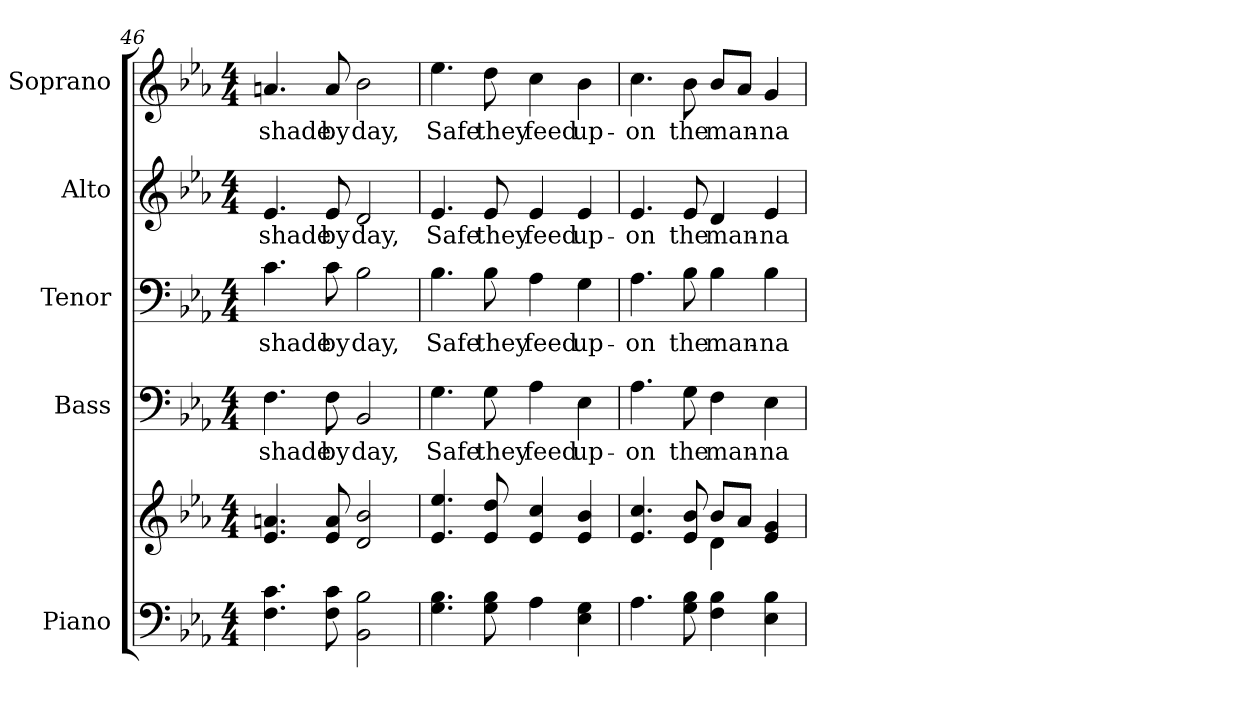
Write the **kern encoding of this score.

**kern	**kern	**kern	**text	**kern	**text	**kern	**text	**kern	**text
*part5	*part5	*part4	*part4	*part3	*part3	*part2	*part2	*part1	*part1
*staff6	*staff5	*staff4	*staff4	*staff3	*staff3	*staff2	*staff2	*staff1	*staff1
*I"Piano	*	*I"Bass	*	*I"Tenor	*	*I"Alto	*	*I"Soprano	*
*I'Pno.	*	*I'B.	*	*I'T.	*	*I'A.	*	*I'S.	*
*clefF4	*clefG2	*clefF4	*	*clefF4	*	*clefG2	*	*clefG2	*
*k[b-e-a-]	*k[b-e-a-]	*k[b-e-a-]	*	*k[b-e-a-]	*	*k[b-e-a-]	*	*k[b-e-a-]	*
*E-:	*E-:	*E-:	*	*E-:	*	*E-:	*	*E-:	*
*M4/4	*M4/4	*M4/4	*	*M4/4	*	*M4/4	*	*M4/4	*
=46	=46	=46	=46	=46	=46	=46	=46	=46	=46
!	!	!	!LO:LY:b:color=#000000	!	!	!	!	!	!
!	!	!	!	!	!LO:LY:b:color=#000000	!	!	!	!
!	!	!	!	!	!	!	!LO:LY:b:color=#000000	!	!
!	!	!	!	!	!	!	!	!	!LO:LY:b:color=#000000
4.Fi\ 4.ci	4.e-i/ 4.ani	4.Fi\	shade	4.ci\	shade	4.e-i/	shade	4.ani/	shade
!	!	!	!LO:LY:b:color=#000000	!	!	!	!	!	!
!	!	!	!	!	!LO:LY:b:color=#000000	!	!	!	!
!	!	!	!	!	!	!	!LO:LY:b:color=#000000	!	!
!	!	!	!	!	!	!	!	!	!LO:LY:b:color=#000000
8Fi\ 8ci	8e-i/ 8ai	8Fi\	by	8ci\	by	8e-i/	by	8ai/	by
!	!	!	!LO:LY:b:color=#000000	!	!	!	!	!	!
!	!	!	!	!	!LO:LY:b:color=#000000	!	!	!	!
!	!	!	!	!	!	!	!LO:LY:b:color=#000000	!	!
!	!	!	!	!	!	!	!	!	!LO:LY:b:color=#000000
2BB-i\ 2B-i	2di/ 2b-i	2BB-i/	day,	2B-i\	day,	2di/	day,	2b-i\	day,
!!LO:PB:g=z
=47	=47	=47	=47	=47	=47	=47	=47	=47	=47
!	!	!	!LO:LY:b:color=#000000	!	!	!	!	!	!
!	!	!	!	!	!LO:LY:b:color=#000000	!	!	!	!
!	!	!	!	!	!	!	!LO:LY:b:color=#000000	!	!
!	!	!	!	!	!	!	!	!	!LO:LY:b:color=#000000
4.Gi\ 4.B-i	4.e-i/ 4.ee-i	4.Gi\	Safe	4.B-i\	Safe	4.e-i/	Safe	4.ee-i\	Safe
!	!	!	!LO:LY:b:color=#000000	!	!	!	!	!	!
!	!	!	!	!	!LO:LY:b:color=#000000	!	!	!	!
!	!	!	!	!	!	!	!LO:LY:b:color=#000000	!	!
!	!	!	!	!	!	!	!	!	!LO:LY:b:color=#000000
8Gi\ 8B-i	8e-i/ 8ddi	8Gi\	they	8B-i\	they	8e-i/	they	8ddi\	they
!	!	!	!LO:LY:b:color=#000000	!	!	!	!	!	!
!	!	!	!	!	!LO:LY:b:color=#000000	!	!	!	!
!	!	!	!	!	!	!	!LO:LY:b:color=#000000	!	!
!	!	!	!	!	!	!	!	!	!LO:LY:b:color=#000000
4A-i\	4e-i/ 4cci	4A-i\	feed	4A-i\	feed	4e-i/	feed	4cci\	feed
!	!	!	!LO:LY:b:color=#000000	!	!	!	!	!	!
!	!	!	!	!	!LO:LY:b:color=#000000	!	!	!	!
!	!	!	!	!	!	!	!LO:LY:b:color=#000000	!	!
!	!	!	!	!	!	!	!	!	!LO:LY:b:color=#000000
4E-i\ 4Gi	4e-i/ 4b-i	4E-i\	up-	4Gi\	up-	4e-i/	up-	4b-i\	up-
=48	=48	=48	=48	=48	=48	=48	=48	=48	=48
*	*^	*	*	*	*	*	*	*	*
!	!	!	!	!LO:LY:b:color=#000000	!	!	!	!	!	!
!	!	!	!	!	!	!LO:LY:b:color=#000000	!	!	!	!
!	!	!	!	!	!	!	!	!LO:LY:b:color=#000000	!	!
!	!	!	!	!	!	!	!	!	!	!LO:LY:b:color=#000000
4.A-i\	4.e-i/ 4.cci	2ryy	4.A-i\	-on	4.A-i\	-on	4.e-i/	-on	4.cci\	-on
!	!	!	!	!LO:LY:b:color=#000000	!	!	!	!	!	!
!	!	!	!	!	!	!LO:LY:b:color=#000000	!	!	!	!
!	!	!	!	!	!	!	!	!LO:LY:b:color=#000000	!	!
!	!	!	!	!	!	!	!	!	!	!LO:LY:b:color=#000000
8Gi\ 8B-i	8e-i/ 8b-i	.	8Gi\	the	8B-i\	the	8e-i/	the	8b-i\	the
!	!	!	!	!LO:LY:b:color=#000000	!	!	!	!	!	!
!	!	!	!	!	!	!LO:LY:b:color=#000000	!	!	!	!
!	!	!	!	!	!	!	!	!LO:LY:b:color=#000000	!	!
!	!	!	!	!	!	!	!	!	!	!LO:LY:b:color=#000000
4Fi\ 4B-i	8b-i/L	4di\	4Fi\	man-	4B-i\	man-	4di/	man-	8b-i/L	man-
.	8a-i/J	.	.	.	.	.	.	.	8a-i/J	.
!	!	!	!	!LO:LY:b:color=#000000	!	!	!	!	!	!
!	!	!	!	!	!	!LO:LY:b:color=#000000	!	!	!	!
!	!	!	!	!	!	!	!	!LO:LY:b:color=#000000	!	!
!	!	!	!	!	!	!	!	!	!	!LO:LY:b:color=#000000
4E-i\ 4B-i	4e-i/ 4gi	4ryy	4E-i\	-na	4B-i\	-na	4e-i/	-na	4gi/	-na
*	*v	*v	*	*	*	*	*	*	*	*
=	=	=	=	=	=	=	=	=	=
*-	*-	*-	*-	*-	*-	*-	*-	*-	*-
